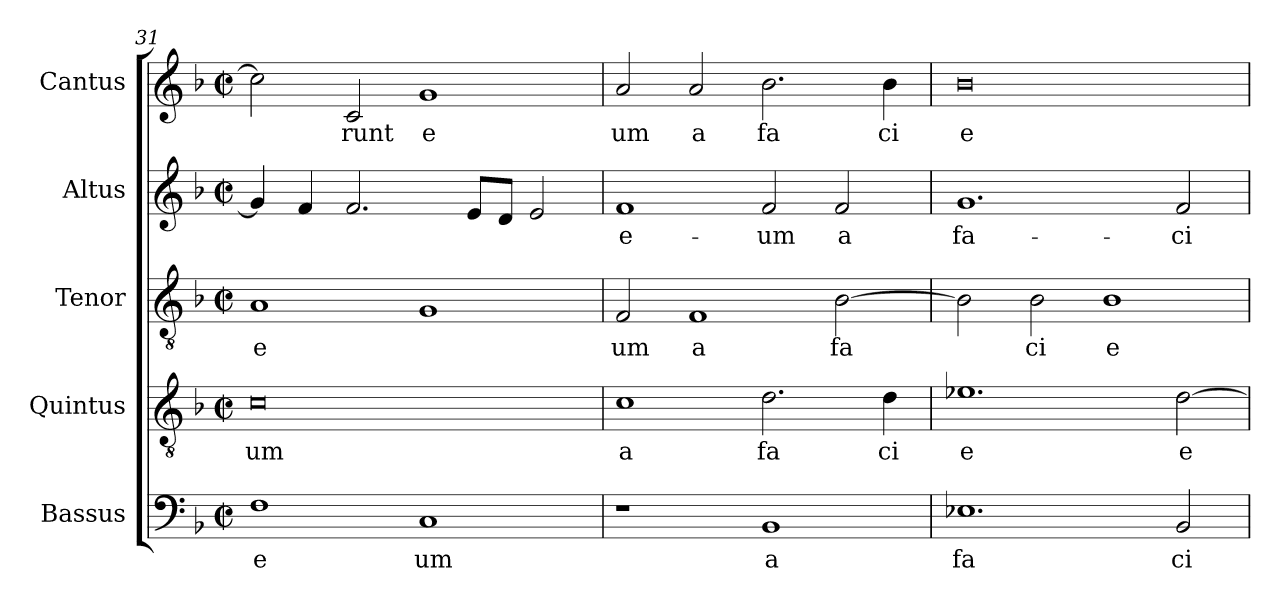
**kern	**text	**kern	**text	**kern	**text	**kern	**text	**kern	**text
*part5	*part5	*part4	*part4	*part3	*part3	*part2	*part2	*part1	*part1
*staff5	*staff5	*staff4	*staff4	*staff3	*staff3	*staff2	*staff2	*staff1	*staff1
*I"Bassus	*	*I"Quintus	*	*I"Tenor	*	*I"Altus	*	*I"Cantus	*
*I'Bassus	*	*I'Quintus	*	*I'Tenor	*	*I'Altus	*	*I'Cantus	*
*clefF4	*	*clefGv2	*	*clefGv2	*	*clefG2	*	*clefG2	*
*k[b-]	*	*k[b-]	*	*k[b-]	*	*k[b-]	*	*k[b-]	*
*F:	*	*F:	*	*F:	*	*F:	*	*F:	*
*M2/2	*	*M2/2	*	*M2/2	*	*M2/2	*	*M2/2	*
*met(c|)	*	*met(c|)	*	*met(c|)	*	*met(c|)	*	*met(c|)	*
=31	=31	=31	=31	=31	=31	=31	=31	=31	=31
!	!LO:LY:b:cj	!	!LO:LY:b:cj	!	!LO:LY:b:cj	!	!LO:LY:b:cj	!	!LO:LY:b:cj
1F	e	0c	um	1A	e	4g/]	.	2cc\]	.
!	!	!	!	!	!	!	!LO:LY:b:cj	!	!
.	.	.	.	.	.	4f/	.	.	.
!	!	!	!	!	!	!	!LO:LY:b:cj	!	!LO:LY:b:cj
.	.	.	.	.	.	2.f/	.	2c/	runt
!	!LO:LY:b:cj	!	!	!	!LO:LY:b:cj	!	!	!	!LO:LY:b:cj
1C	um	.	.	1G	.	.	.	1g	e
!	!	!	!	!	!	!	!LO:LY:b:cj	!	!
.	.	.	.	.	.	8e/L	.	.	.
!	!	!	!	!	!	!	!LO:LY:b:cj	!	!
.	.	.	.	.	.	8d/J	.	.	.
!	!	!	!	!	!	!	!LO:LY:b:cj	!	!
.	.	.	.	.	.	2e/	.	.	.
=32	=32	=32	=32	=32	=32	=32	=32	=32	=32
!	!	!	!LO:LY:b:cj	!	!LO:LY:b:cj	!	!LO:LY:b:cj	!	!LO:LY:b:cj
1r	.	1c	a	2F/	um	1f	e-	2a/	um
!	!	!	!	!	!LO:LY:b:cj	!	!	!	!LO:LY:b:cj
.	.	.	.	1F	a	.	.	2a/	a
!	!LO:LY:b:cj	!	!LO:LY:b:cj	!	!	!	!LO:LY:b:cj	!	!LO:LY:b:cj
1BB-	a	2.d\	fa	.	.	2f/	-um	2.b-\	fa
!	!	!	!	!	!LO:LY:b:cj	!	!LO:LY:b:cj	!	!
.	.	.	.	[>2B-\	fa	2f/	a	.	.
!	!	!	!LO:LY:b:cj	!	!	!	!	!	!LO:LY:b:cj
.	.	4d\	ci	.	.	.	.	4b-\	ci
=33	=33	=33	=33	=33	=33	=33	=33	=33	=33
!	!LO:LY:b:cj	!	!LO:LY:b:cj	!	!LO:LY:b:cj	!	!LO:LY:b:cj	!	!LO:LY:b:cj
1.E-X	fa	1.e-X	e	2B-\]	.	1.g	fa-	0b-	e
!	!	!	!	!	!LO:LY:b:cj	!	!	!	!
.	.	.	.	2B-\	ci	.	.	.	.
!	!	!	!	!	!LO:LY:b:cj	!	!	!	!
.	.	.	.	1B-	e	.	.	.	.
!	!LO:LY:b:cj	!	!LO:LY:b:cj	!	!	!	!LO:LY:b:cj	!	!
2BB-/	ci	[>2d\	e	.	.	2f/	-ci-	.	.
=	=	=	=	=	=	=	=	=	=
*-	*-	*-	*-	*-	*-	*-	*-	*-	*-
